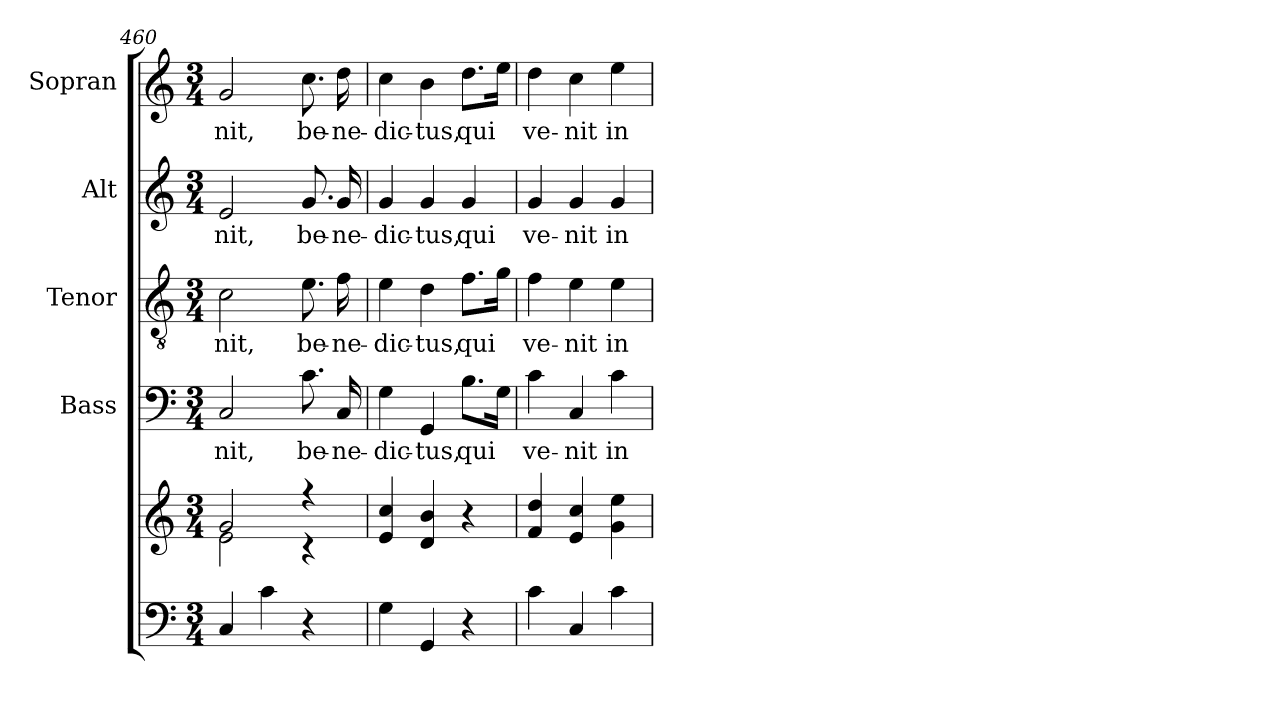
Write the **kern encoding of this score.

**kern	**kern	**kern	**text	**kern	**text	**kern	**text	**kern	**text
*part5	*part5	*part4	*part4	*part3	*part3	*part2	*part2	*part1	*part1
*staff6	*staff5	*staff4	*staff4	*staff3	*staff3	*staff2	*staff2	*staff1	*staff1
*	*	*I"Bass	*	*I"Tenor	*	*I"Alt	*	*I"Sopran	*
*	*	*I'B.	*	*I'T.	*	*I'A.	*	*I'S.	*
*clefF4	*clefG2	*clefF4	*	*clefGv2	*	*clefG2	*	*clefG2	*
*k[]	*k[]	*k[]	*	*k[]	*	*k[]	*	*k[]	*
*C:	*C:	*C:	*	*C:	*	*C:	*	*C:	*
*M3/4	*M3/4	*M3/4	*	*M3/4	*	*M3/4	*	*M3/4	*
=460	=460	=460	=460	=460	=460	=460	=460	=460	=460
*	*^	*	*	*	*	*	*	*	*
!	!	!	!	!LO:LY:b	!	!LO:LY:b	!	!LO:LY:b	!	!LO:LY:b
4C/	2g/	2e\	2C/	-nit,	2c\	-nit,	2e/	-nit,	2g/	-nit,
4c\	.	.	.	.	.	.	.	.	.	.
!	!	!	!	!LO:LY:b	!	!LO:LY:b	!	!LO:LY:b	!	!LO:LY:b
4r	4r	4r	8.c\	be-	8.e\	be-	8.g/	be-	8.cc\	be-
!	!	!	!	!LO:LY:b	!	!LO:LY:b	!	!LO:LY:b	!	!LO:LY:b
.	.	.	16C/	-ne-	16f\	-ne-	16g/	-ne-	16dd\	-ne-
*	*v	*v	*	*	*	*	*	*	*	*
=461	=461	=461	=461	=461	=461	=461	=461	=461	=461
!	!	!	!LO:LY:b	!	!LO:LY:b	!	!LO:LY:b	!	!LO:LY:b
4G\	4e/ 4cc/	4G\	-dic-	4e\	-dic-	4g/	-dic-	4cc\	-dic-
!	!	!	!LO:LY:b	!	!LO:LY:b	!	!LO:LY:b	!	!LO:LY:b
4GG/	4d/ 4b/	4GG/	-tus,	4d\	-tus,	4g/	-tus,	4b\	-tus,
!	!	!	!LO:LY:b	!	!LO:LY:b	!	!LO:LY:b	!	!LO:LY:b
4r	4r	8.B\L	qui	8.f\L	qui	4g/	qui	8.dd\L	qui
.	.	16G\Jk	.	16g\Jk	.	.	.	16ee\Jk	.
=462	=462	=462	=462	=462	=462	=462	=462	=462	=462
!	!	!	!LO:LY:b	!	!LO:LY:b	!	!LO:LY:b	!	!LO:LY:b
4c\	4f/ 4dd/	4c\	ve-	4f\	ve-	4g/	ve-	4dd\	ve-
!	!	!	!LO:LY:b	!	!LO:LY:b	!	!LO:LY:b	!	!LO:LY:b
4C/	4e/ 4cc/	4C/	-nit	4e\	-nit	4g/	-nit	4cc\	-nit
!	!	!	!LO:LY:b	!	!LO:LY:b	!	!LO:LY:b	!	!LO:LY:b
4c\	4g\ 4ee\	4c\	in	4e\	in	4g/	in	4ee\	in
=	=	=	=	=	=	=	=	=	=
*-	*-	*-	*-	*-	*-	*-	*-	*-	*-
